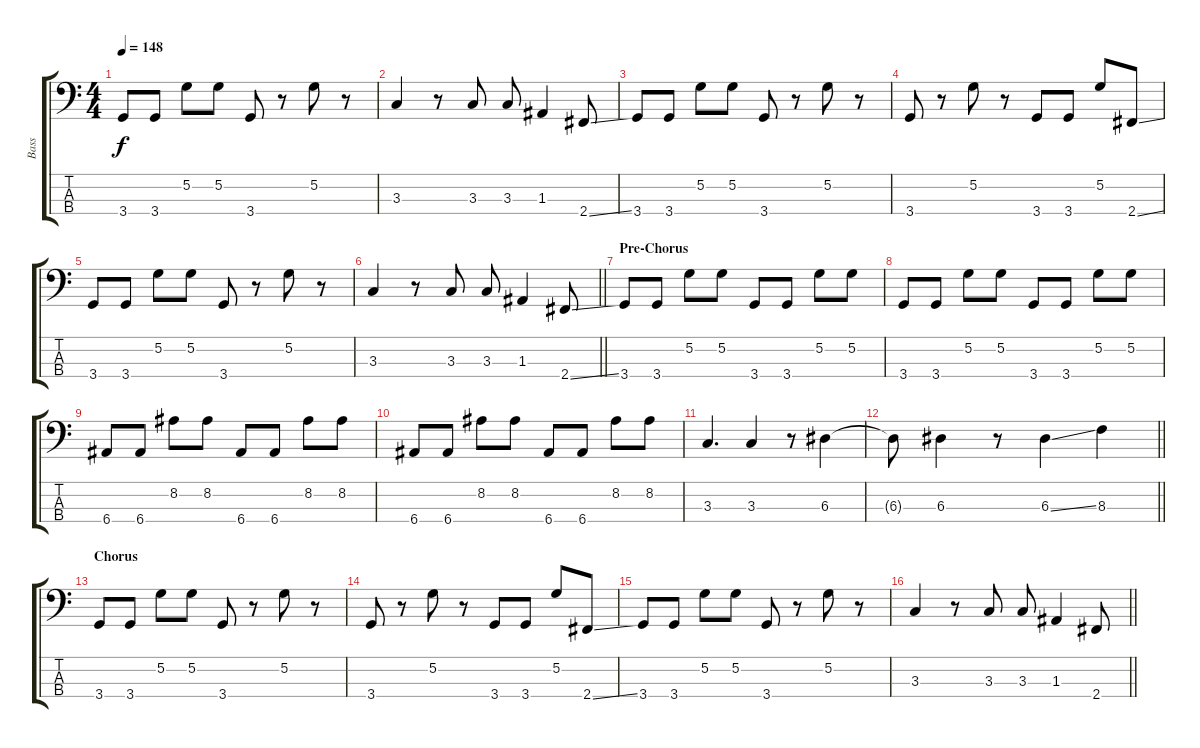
\track ("Bass" "Bass") {instrument electricbassfinger}
\staff {score tabs}
\tuning (G2 D2 A1 E1) {hide}
\ts (4 4)
\tempo 148
\clef f4
\ks c
3.4.8{dy f} 3.4.8 5.2.8 5.2.8 3.4.8 r.8 5.2.8 r.8 |
3.3.4 r.8 3.3.8 3.3.8 1.3.4 2.4{ss}.8 |
3.4.8 3.4.8 5.2.8 5.2.8 3.4.8 r.8 5.2.8 r.8 |
3.4.8 r.8 5.2.8 r.8 3.4.8 3.4.8 5.2.8 2.4{ss}.8 |
3.4.8 3.4.8 5.2.8 5.2.8 3.4.8 r.8 5.2.8 r.8 |
\barLineRight lightlight
3.3.4 r.8 3.3.8 3.3.8 1.3.4 2.4{ss}.8 |
\section ("" "Pre-Chorus")
3.4.8 3.4.8 5.2.8 5.2.8 3.4.8 3.4.8 5.2.8 5.2.8 |
3.4.8 3.4.8 5.2.8 5.2.8 3.4.8 3.4.8 5.2.8 5.2.8 |
6.4.8 6.4.8 8.2.8 8.2.8 6.4.8 6.4.8 8.2.8 8.2.8 |
6.4.8 6.4.8 8.2.8 8.2.8 6.4.8 6.4.8 8.2.8 8.2.8 |
3.3.4{d} 3.3.4 r.8 6.3.4 |
\barLineRight lightlight
6.3{t}.8 6.3.4 r.8 6.3{ss}.4 8.3.4 |
\section ("" "Chorus")
3.4.8 3.4.8 5.2.8 5.2.8 3.4.8 r.8 5.2.8 r.8 |
3.4.8 r.8 5.2.8 r.8 3.4.8 3.4.8 5.2.8 2.4{ss}.8 |
3.4.8 3.4.8 5.2.8 5.2.8 3.4.8 r.8 5.2.8 r.8 |
\barLineRight lightlight
3.3.4 r.8 3.3.8 3.3.8 1.3.4 2.4{ss}.8
